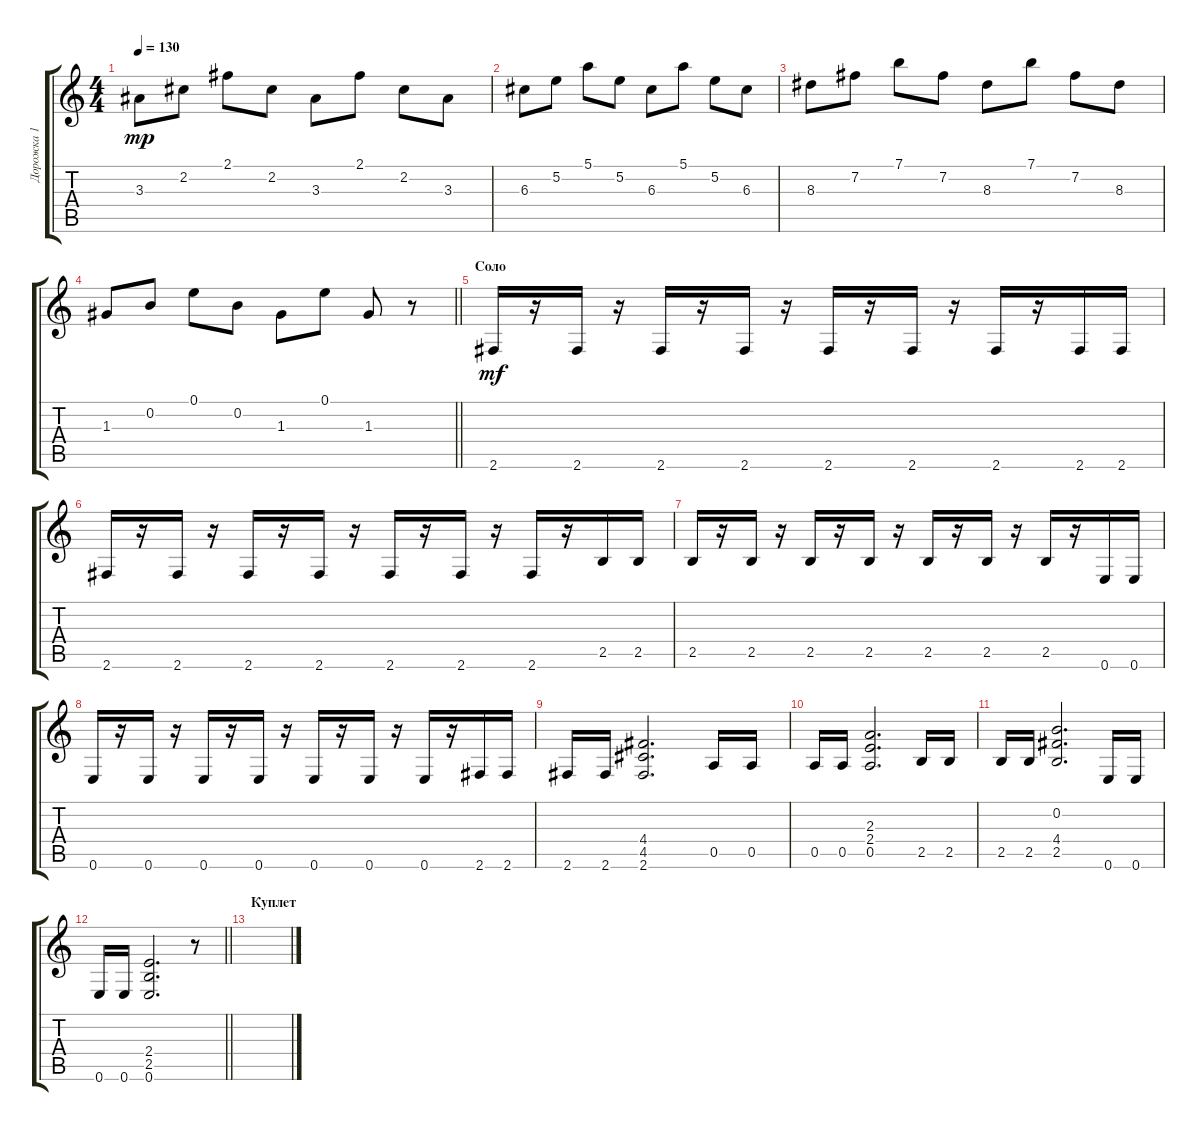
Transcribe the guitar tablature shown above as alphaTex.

\track ("Дорожка 1" "Дорожка 1") {instrument distortionguitar}
\staff {score tabs}
\tuning (E4 B3 G3 D3 A2 E2) {hide}
\ts (4 4)
\tempo 130
\clef g2
\ks c
3.3.8{dy mp} 2.2.8 2.1.8 2.2.8 3.3.8 2.1.8 2.2.8 3.3.8 |
6.3.8 5.2.8 5.1.8 5.2.8 6.3.8 5.1.8 5.2.8 6.3.8 |
8.3.8 7.2.8 7.1.8 7.2.8 8.3.8 7.1.8 7.2.8 8.3.8 |
\barLineRight lightlight
1.3.8 0.2.8 0.1.8 0.2.8 1.3.8 0.1.8 1.3.8 r.8 |
\section ("" "Соло")
2.6.16{dy mf volume 10} r.16 2.6.16 r.16 2.6.16 r.16 2.6.16 r.16 2.6.16 r.16 2.6.16 r.16 2.6.16 r.16 2.6.16 2.6.16 |
2.6.16 r.16 2.6.16 r.16 2.6.16 r.16 2.6.16 r.16 2.6.16 r.16 2.6.16 r.16 2.6.16 r.16 2.5.16 2.5.16 |
2.5.16 r.16 2.5.16 r.16 2.5.16 r.16 2.5.16 r.16 2.5.16 r.16 2.5.16 r.16 2.5.16 r.16 0.6.16 0.6.16 |
0.6.16 r.16 0.6.16 r.16 0.6.16 r.16 0.6.16 r.16 0.6.16 r.16 0.6.16 r.16 0.6.16 r.16 2.6.16 2.6.16 |
2.6.16 2.6.16 (4.4 4.5 2.6).2{d} 0.5.16 0.5.16 |
0.5.16 0.5.16 (2.3 2.4 0.5).2{d} 2.5.16 2.5.16 |
2.5.16 2.5.16 (0.2 4.4 2.5).2{d} 0.6.16 0.6.16 |
\barLineRight lightlight
0.6.16 0.6.16 (2.4 2.5 0.6).2{d} r.8 |
\section ("" "Куплет")
